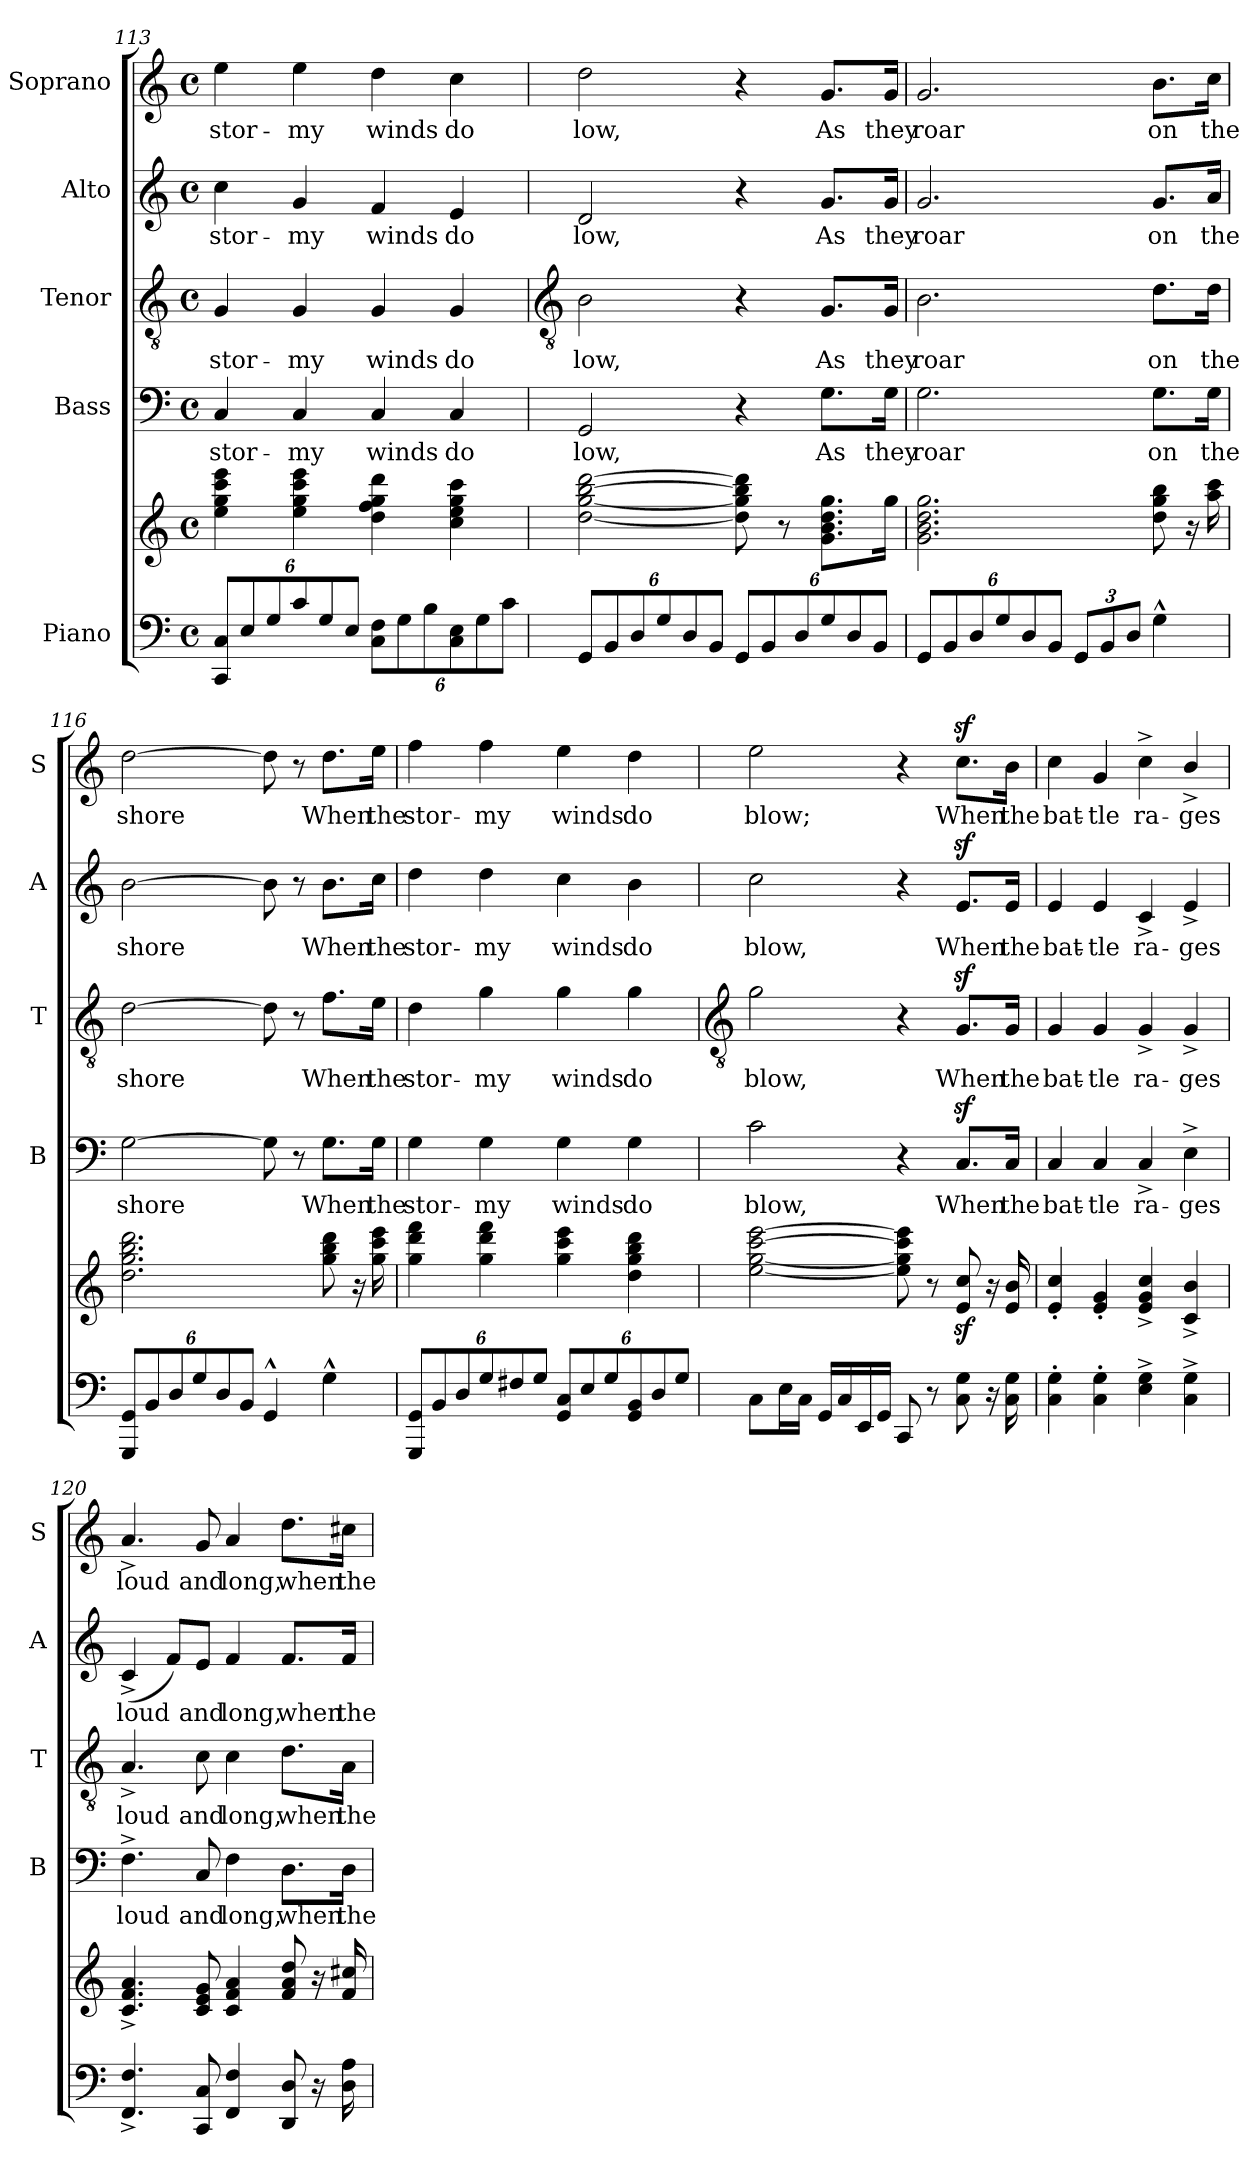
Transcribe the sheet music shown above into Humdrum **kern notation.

**kern	**kern	**kern	**text	**kern	**text	**kern	**text	**kern	**text
*part5	*part5	*part4	*part4	*part3	*part3	*part2	*part2	*part1	*part1
*staff6	*staff5	*staff4	*staff4	*staff3	*staff3	*staff2	*staff2	*staff1	*staff1
*I"Piano	*	*I"Bass	*	*I"Tenor	*	*I"Alto	*	*I"Soprano	*
*	*	*I'B	*	*I'T	*	*I'A	*	*I'S	*
*clefF4	*clefG2	*clefF4	*	*clefGv2	*	*clefG2	*	*clefG2	*
*k[]	*k[]	*k[]	*	*k[]	*	*k[]	*	*k[]	*
*C:	*C:	*C:	*	*C:	*	*C:	*	*C:	*
*M4/4	*M4/4	*M4/4	*	*M4/4	*	*M4/4	*	*M4/4	*
*met(c)	*met(c)	*met(c)	*	*met(c)	*	*met(c)	*	*met(c)	*
=113	=113	=113	=113	=113	=113	=113	=113	=113	=113
!	!	!	!LO:LY:b	!	!LO:LY:b	!	!LO:LY:b	!	!LO:LY:b
12CC 12CL	4ee 4gg 4ccc 4eee	4C	stor-	4G	stor-	4cc	stor-	4ee	stor-
12E	.	.	.	.	.	.	.	.	.
12G	.	.	.	.	.	.	.	.	.
!	!	!	!LO:LY:b	!	!LO:LY:b	!	!LO:LY:b	!	!LO:LY:b
12c	4ee 4gg 4ccc 4eee	4C	-my	4G	-my	4g	-my	4ee	-my
12G	.	.	.	.	.	.	.	.	.
12EJ	.	.	.	.	.	.	.	.	.
!	!	!	!LO:LY:b	!	!LO:LY:b	!	!LO:LY:b	!	!LO:LY:b
12C 12FL	4dd 4ff 4gg 4ddd	4C	winds	4G	winds	4f	winds	4dd	winds
12G	.	.	.	.	.	.	.	.	.
12B	.	.	.	.	.	.	.	.	.
!	!	!	!LO:LY:b	!	!LO:LY:b	!	!LO:LY:b	!	!LO:LY:b
12C 12E	4cc 4ee 4gg 4ccc	4C	do	4G	do	4e	do	4cc	do
12G	.	.	.	.	.	.	.	.	.
12cJ	.	.	.	.	.	.	.	.	.
!!LO:LB:g=z
=114	=114	=114	=114	=114	=114	=114	=114	=114	=114
*	*	*	*	*clefGv2	*	*	*	*	*
!	!	!	!LO:LY:b	!	!LO:LY:b	!	!LO:LY:b	!	!LO:LY:b
12GGL	[2dd [2gg [2bb [2ddd	2GG	low,	2B	low,	2d	low,	2dd	low,
12BB	.	.	.	.	.	.	.	.	.
12D	.	.	.	.	.	.	.	.	.
12G	.	.	.	.	.	.	.	.	.
12D	.	.	.	.	.	.	.	.	.
12BBJ	.	.	.	.	.	.	.	.	.
12GGL	8dd] 8gg] 8bb] 8ddd]	4r	.	4r	.	4r	.	4r	.
12BB	.	.	.	.	.	.	.	.	.
.	8r	.	.	.	.	.	.	.	.
12D	.	.	.	.	.	.	.	.	.
!	!	!	!LO:LY:b	!	!LO:LY:b	!	!LO:LY:b	!	!LO:LY:b
12G	8.g 8.b 8.dd 8.ggL	8.G\L	As	8.G/L	As	8.g/L	As	8.g/L	As
12D	.	.	.	.	.	.	.	.	.
12BBJ	.	.	.	.	.	.	.	.	.
!	!	!	!LO:LY:b	!	!LO:LY:b	!	!LO:LY:b	!	!LO:LY:b
.	16ggJ	16G\Jk	they	16G/Jk	they	16g/Jk	they	16g/Jk	they
=115	=115	=115	=115	=115	=115	=115	=115	=115	=115
!	!	!	!LO:LY:b	!	!LO:LY:b	!	!LO:LY:b	!	!LO:LY:b
12GGL	2.g 2.b 2.dd 2.gg	2.G	roar	2.B	roar	2.g	roar	2.g	roar
12BB	.	.	.	.	.	.	.	.	.
12D	.	.	.	.	.	.	.	.	.
12G	.	.	.	.	.	.	.	.	.
12D	.	.	.	.	.	.	.	.	.
12BBJ	.	.	.	.	.	.	.	.	.
12GGL	.	.	.	.	.	.	.	.	.
12BB	.	.	.	.	.	.	.	.	.
12DJ	.	.	.	.	.	.	.	.	.
!	!	!	!LO:LY:b	!	!LO:LY:b	!	!LO:LY:b	!	!LO:LY:b
4G^^	8dd 8gg 8bb	8.G\L	on	8.d\L	on	8.g/L	on	8.b\L	on
.	16r	.	.	.	.	.	.	.	.
!	!	!	!LO:LY:b	!	!LO:LY:b	!	!LO:LY:b	!	!LO:LY:b
.	16aa 16ccc	16G\Jk	the	16d\Jk	the	16a/Jk	the	16cc\Jk	the
=116	=116	=116	=116	=116	=116	=116	=116	=116	=116
!	!	!	!LO:LY:b	!	!LO:LY:b	!	!LO:LY:b	!	!LO:LY:b
12GGG 12GGL	2.dd 2.gg 2.bb 2.ddd	[2G	shore	[2d	shore	[2b	shore	[2dd	shore
12BB	.	.	.	.	.	.	.	.	.
12D	.	.	.	.	.	.	.	.	.
12G	.	.	.	.	.	.	.	.	.
12D	.	.	.	.	.	.	.	.	.
12BBJ	.	.	.	.	.	.	.	.	.
4GG^^	.	8G]	.	8d]	.	8b]	.	8dd]	.
.	.	8r	.	8r	.	8r	.	8r	.
!	!	!	!LO:LY:b	!	!LO:LY:b	!	!LO:LY:b	!	!LO:LY:b
4G^^	8gg 8bb 8ddd	8.G\L	When	8.f\L	When	8.b\L	When	8.dd\L	When
.	16r	.	.	.	.	.	.	.	.
!	!	!	!LO:LY:b	!	!LO:LY:b	!	!LO:LY:b	!	!LO:LY:b
.	16gg 16ccc 16eee	16G\Jk	the	16e\Jk	the	16cc\Jk	the	16ee\Jk	the
=117	=117	=117	=117	=117	=117	=117	=117	=117	=117
!	!	!	!LO:LY:b	!	!LO:LY:b	!	!LO:LY:b	!	!LO:LY:b
12GGG 12GGL	4gg 4ddd 4fff	4G	stor-	4d	stor-	4dd	stor-	4ff	stor-
12BB	.	.	.	.	.	.	.	.	.
12D	.	.	.	.	.	.	.	.	.
!	!	!	!LO:LY:b	!	!LO:LY:b	!	!LO:LY:b	!	!LO:LY:b
12G	4gg 4ddd 4fff	4G	-my	4g	-my	4dd	-my	4ff	-my
12F#X	.	.	.	.	.	.	.	.	.
12GJ	.	.	.	.	.	.	.	.	.
!	!	!	!LO:LY:b	!	!LO:LY:b	!	!LO:LY:b	!	!LO:LY:b
12GG 12CL	4gg 4ccc 4eee	4G	winds	4g	winds	4cc	winds	4ee	winds
12E	.	.	.	.	.	.	.	.	.
12G	.	.	.	.	.	.	.	.	.
!	!	!	!LO:LY:b	!	!LO:LY:b	!	!LO:LY:b	!	!LO:LY:b
12GG 12BB	4dd 4gg 4bb 4ddd	4G	do	4g	do	4b	do	4dd	do
12D	.	.	.	.	.	.	.	.	.
12GJ	.	.	.	.	.	.	.	.	.
!!LO:LB:g=z
=118	=118	=118	=118	=118	=118	=118	=118	=118	=118
*	*	*	*	*clefGv2	*	*	*	*	*
!	!	!	!LO:LY:b	!	!LO:LY:b	!	!LO:LY:b	!	!LO:LY:b
8CL	[2ee [2gg [2ccc [2eee	2c	blow,	2g	blow,	2cc	blow,	2ee	blow;
16EL	.	.	.	.	.	.	.	.	.
16CJJ	.	.	.	.	.	.	.	.	.
16GGLL	.	.	.	.	.	.	.	.	.
16C	.	.	.	.	.	.	.	.	.
16EE	.	.	.	.	.	.	.	.	.
16GGJJ	.	.	.	.	.	.	.	.	.
8CC	8ee] 8gg] 8ccc] 8eee]	4r	.	4r	.	4r	.	4r	.
8r	8r	.	.	.	.	.	.	.	.
!	!	!	!LO:LY:b	!	!LO:LY:b	!	!LO:LY:b	!	!LO:LY:b
8C 8G	8ez< 8ccz<	8.Cz</L	When	8.Gz</L	When	8.ez</L	When	8.ccz<\L	When
16r	16r	.	.	.	.	.	.	.	.
!	!	!	!LO:LY:b	!	!LO:LY:b	!	!LO:LY:b	!	!LO:LY:b
16C 16G	16e 16b	16C/Jk	the	16G/Jk	the	16e/Jk	the	16b\Jk	the
=119	=119	=119	=119	=119	=119	=119	=119	=119	=119
!	!	!	!LO:LY:b	!	!LO:LY:b	!	!LO:LY:b	!	!LO:LY:b
4C' 4G'	4e' 4cc'	4C	bat-	4G	bat-	4e	bat-	4cc	bat-
!	!	!	!LO:LY:b	!	!LO:LY:b	!	!LO:LY:b	!	!LO:LY:b
4C' 4G'	4e' 4g'	4C	-tle	4G	-tle	4e	-tle	4g	-tle
!	!	!	!LO:LY:b	!	!LO:LY:b	!	!LO:LY:b	!	!LO:LY:b
4E^ 4G^	4e^ 4g^ 4cc^	4C^	ra-	4G^	ra-	4c^	ra-	4cc^	ra-
!	!	!	!LO:LY:b	!	!LO:LY:b	!	!LO:LY:b	!	!LO:LY:b
4C^ 4G^	4c/^ 4b/^	4E^	-ges	4G^	-ges	4e^	-ges	4b^/	-ges
=120	=120	=120	=120	=120	=120	=120	=120	=120	=120
!	!	!	!LO:LY:b	!	!LO:LY:b	!	!LO:LY:b	!	!LO:LY:b
4.FF^ 4.F^	4.c^ 4.f^ 4.a^	4.F^	loud	4.A^	loud	(<4c^	loud	4.a^	loud
.	.	.	.	.	.	8f/L)	.	.	.
!	!	!	!LO:LY:b	!	!LO:LY:b	!	!LO:LY:b	!	!LO:LY:b
8CC 8C	8c 8e 8g	8C	and	8c	and	8e/J	and	8g	and
!	!	!	!LO:LY:b	!	!LO:LY:b	!	!LO:LY:b	!	!LO:LY:b
4FF 4F	4c 4f 4a	4F	long,	4c	long,	4f	long,	4a	long,
!	!	!	!LO:LY:b	!	!LO:LY:b	!	!LO:LY:b	!	!LO:LY:b
8DD 8D	8f 8a 8dd	8.D\L	when	8.d\L	when	8.f/L	when	8.dd\L	when
16r	16r	.	.	.	.	.	.	.	.
!	!	!	!LO:LY:b	!	!LO:LY:b	!	!LO:LY:b	!	!LO:LY:b
16D 16A	16f 16cc#X	16D\Jk	the	16A\Jk	the	16f/Jk	the	16cc#X\Jk	the
=	=	=	=	=	=	=	=	=	=
*-	*-	*-	*-	*-	*-	*-	*-	*-	*-
